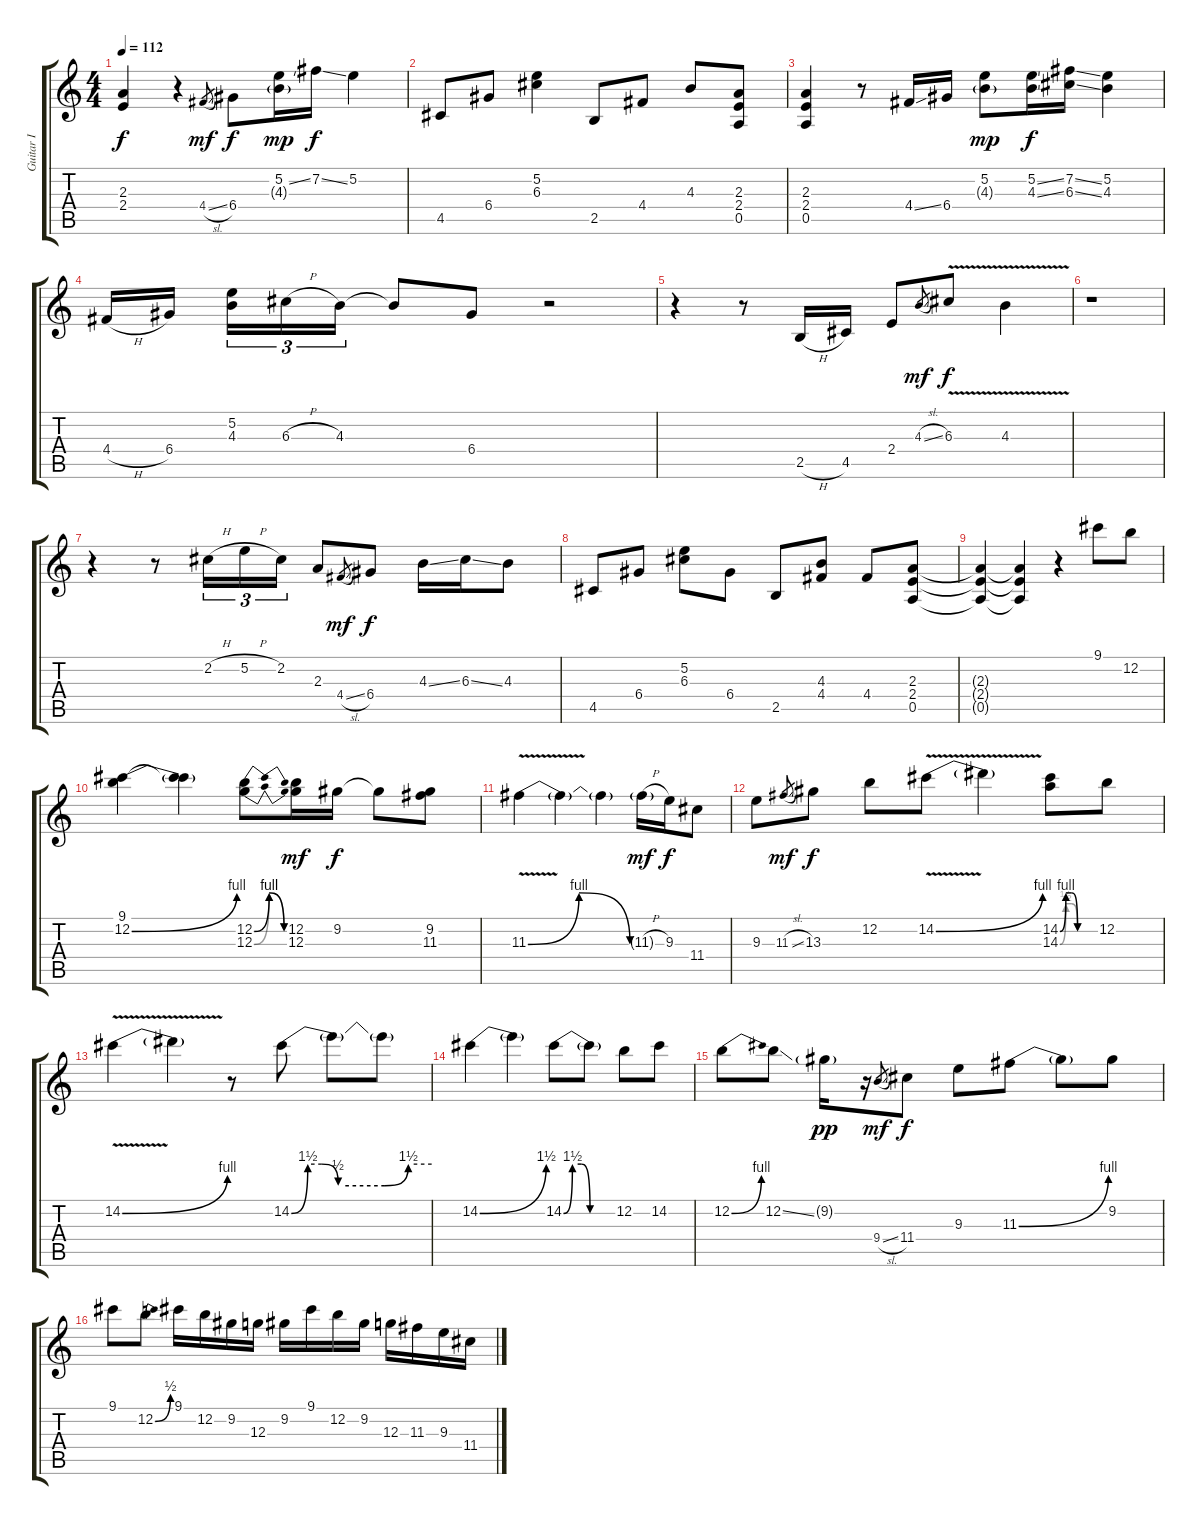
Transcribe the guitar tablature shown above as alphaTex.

\track ("Guitar I" "Guitar I") {instrument overdrivenguitar}
\staff {score tabs}
\tuning (E4 B3 G3 D3 A2 E2) {hide}
\ts (4 4)
\tempo 112
\clef g2
\ks c
(2.3 2.4).4{dy f} r.4 4.4{sl}.8{gr dy mf} 6.4.8{dy f} (5.2{ss} 4.3{g}).16{dy mp} 7.2{ss}.16{dy f} 5.2.4 |
4.5.8 6.4.8 (5.2 6.3).4 2.5.8 4.4.8 4.3.8 (2.3 2.4 0.5).8 |
(2.3 2.4 0.5).4 r.8 4.4{ss}.16 6.4.16 (5.2 4.3{g}).8{dy mp} (5.2{ss} 4.3{ss}).16{dy f} (7.2{ss} 6.3{ss}).16 (5.2 4.3).4 |
4.4{h}.16 6.4.16{beam splitsecondary} (5.2 4.3).16{tu (3 2)} 6.3{h}.16{tu (3 2)} 4.3.16{tu (3 2)} 4.3{t}.8 6.4.8 r.2 |
r.4 r.8 2.5{h}.16 4.5.16 2.4.8 4.3{sl}.8{gr dy mf} 6.3{v}.8{dy f} 4.3{v}.4 |
r.1 |
r.4 r.8 2.2{h}.16{tu (3 2)} 5.2{h}.16{tu (3 2)} 2.2.16{tu (3 2)} 2.3.8 4.4{sl}.8{gr dy mf} 6.4.8{dy f} 4.3{ss}.16 6.3{ss}.16 4.3.8 |
4.5.8 6.4.8 (5.2 6.3).8 6.4.8 2.5.8 (4.3 4.4).8 4.4.8 (2.3 2.4 0.5).8 |
(2.3{t} 2.4{t} 0.5{t}).4 (2.3{t} 2.4{t} 0.5{t}).4 r.4 9.1.8 12.2.8 |
(9.1 12.2{be (bend 0 0 60 4)}).4 (9.1{t} 12.2{t}).4 (12.2{be (bendrelease 0 0 15 4 30 4 60 0)} 12.3{be (bendrelease 0 0 15 4 30 4 60 0)}).8 (12.2 12.3).16{dy mf} 9.2.16{dy f} 9.2{t}.8 (9.2 11.3).8 |
11.3{be (bendrelease 0 0 10 4 45 4 60 0) v}.4 11.3{t}.4 11.3{t}.4 11.3{h g}.16{dy mf} 9.3.16{dy f} 11.4.8 |
9.3.8 11.3{sl}.8{gr dy mf} 13.3.8{dy f} 12.2.8 14.2{be (bend 0 0 60 4) v}.8 14.2{t}.4 (14.2{be (custom 0 0 10 4 20 4 30 0 60 0)} 14.3{be (custom 0 0 10 2 20 2 30 0 60 0)}).8 12.2.8 |
14.2{be (bend 0 0 60 4) v}.4 14.2{t}.4 r.8 14.2{be (custom 0 0 7 6 13 6 20 2 40 2 50 6 60 6)}.8 14.2{t}.8 14.2{t}.8 |
14.2{be (bend 0 0 60 6)}.4 14.2{t}.4 14.2{be (custom 0 0 10 6 20 6 30 0 60 0)}.8 14.2{t}.8 12.2.8 14.2.8 |
12.2{be (bend 0 0 60 4)}.8 12.2{ss}.8 9.2{g}.16{dy pp} r.16 9.4{sl}.8{gr dy mf} 11.4.8{dy f} 9.3.8 11.3{be (bend 0 0 60 4)}.8 11.3{t}.8 9.2.8 |
9.1.8 12.2{be (bend 0 0 60 2)}.8 9.1.16 12.2.16 9.2.16 12.3.16 9.2.16 9.1.16 12.2.16 9.2.16 12.3.16 11.3.16 9.3.16 11.4.16
